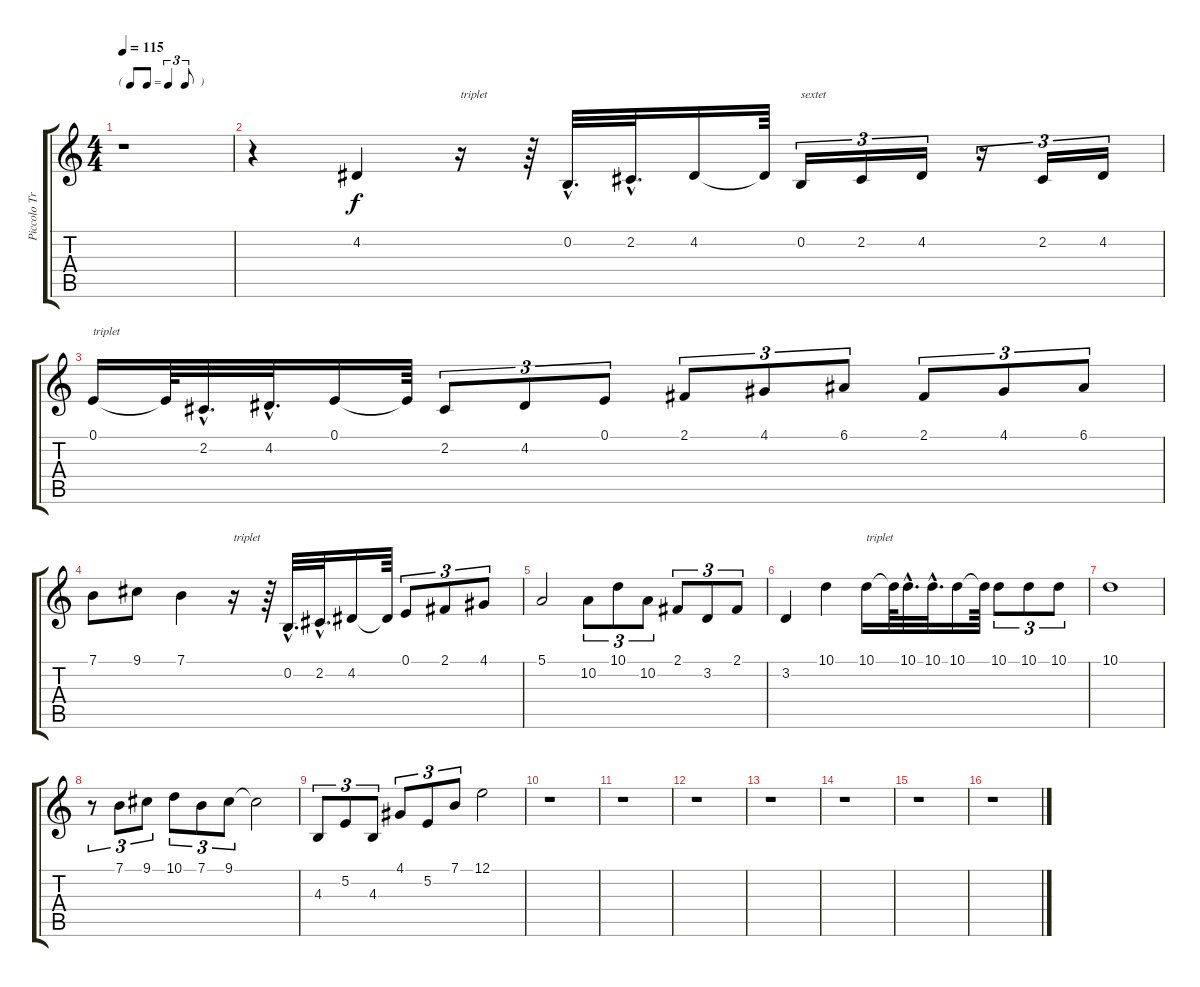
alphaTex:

\track ("Piccolo Trumpet" "Piccolo Tr") {instrument trumpet}
\staff {score tabs}
\tuning (E4 B3 G3 D3 A2 E2) {hide}
\ts (4 4)
\tf triplet8th
\tempo 115
\clef g2
\ks c
r.1{dy f} |
r.4 4.2.4 r.16{txt "triplet"} r.64 0.2{hac}.32{d} 2.2{hac}.32{d} 4.2.16 4.2{t}.64 0.2.16{tu (3 2) txt "sextet"} 2.2.16{tu (3 2)} 4.2.16{tu (3 2)} r.16{tu (3 2)} 2.2.16{tu (3 2)} 4.2.16{tu (3 2)} |
0.1.16{txt "triplet"} 0.1{t}.64 2.2{hac}.32{d} 4.2{hac}.32{d} 0.1.16 0.1{t}.64 2.2.8{tu (3 2)} 4.2.8{tu (3 2)} 0.1.8{tu (3 2)} 2.1.8{tu (3 2)} 4.1.8{tu (3 2)} 6.1.8{tu (3 2)} 2.1.8{tu (3 2)} 4.1.8{tu (3 2)} 6.1.8{tu (3 2)} |
7.1.8 9.1.8 7.1.4 r.16{txt "triplet"} r.64 0.2{hac}.32{d} 2.2{hac}.32{d} 4.2.16 4.2{t}.64 0.1.8{tu (3 2)} 2.1.8{tu (3 2)} 4.1.8{tu (3 2)} |
5.1.2 10.2.8{tu (3 2)} 10.1.8{tu (3 2)} 10.2.8{tu (3 2)} 2.1.8{tu (3 2)} 3.2.8{tu (3 2)} 2.1.8{tu (3 2)} |
3.2.4 10.1.4 10.1.16{txt "triplet"} 10.1{t}.64 10.1{hac}.32{d} 10.1{hac}.32{d} 10.1.16 10.1{t}.64 10.1.8{tu (3 2)} 10.1.8{tu (3 2)} 10.1.8{tu (3 2)} |
10.1.1 |
r.8{tu (3 2)} 7.1.8{tu (3 2)} 9.1.8{tu (3 2)} 10.1.8{tu (3 2)} 7.1.8{tu (3 2)} 9.1.8{tu (3 2)} 9.1{t}.2 |
4.3.8{tu (3 2)} 5.2.8{tu (3 2)} 4.3.8{tu (3 2)} 4.1.8{tu (3 2)} 5.2.8{tu (3 2)} 7.1.8{tu (3 2)} 12.1.2 |
r.1 |
r.1 |
r.1 |
r.1 |
r.1 |
r.1 |
r.1
